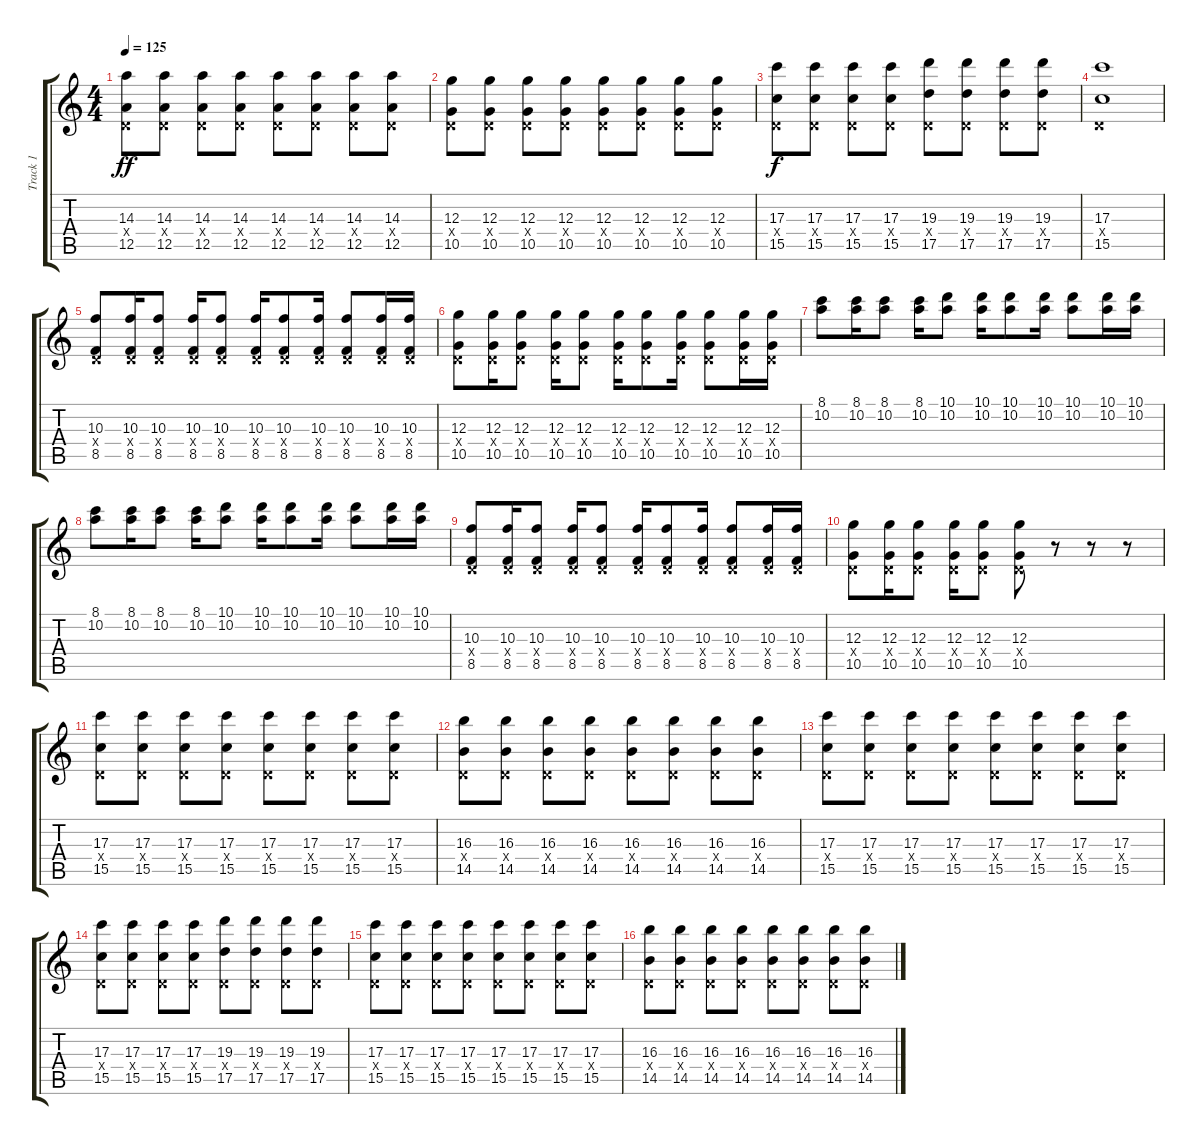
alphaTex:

\track ("Track 1" "Track 1") {instrument distortionguitar}
\staff {score tabs}
\tuning (E4 B3 G3 D3 A2 D2) {hide}
\ts (4 4)
\tempo 125
\clef g2
\ks c
(14.3 0.4{x} 12.5).8{dy ff} (14.3 0.4{x} 12.5).8 (14.3 0.4{x} 12.5).8 (14.3 0.4{x} 12.5).8 (14.3 0.4{x} 12.5).8 (14.3 0.4{x} 12.5).8 (14.3 0.4{x} 12.5).8 (14.3 0.4{x} 12.5).8 |
(12.3 0.4{x} 10.5).8 (12.3 0.4{x} 10.5).8 (12.3 0.4{x} 10.5).8 (12.3 0.4{x} 10.5).8 (12.3 0.4{x} 10.5).8 (12.3 0.4{x} 10.5).8 (12.3 0.4{x} 10.5).8 (12.3 0.4{x} 10.5).8 |
(17.3 0.4{x} 15.5).8{dy f} (17.3 0.4{x} 15.5).8 (17.3 0.4{x} 15.5).8 (17.3 0.4{x} 15.5).8 (19.3 0.4{x} 17.5).8 (19.3 0.4{x} 17.5).8 (19.3 0.4{x} 17.5).8 (19.3 0.4{x} 17.5).8 |
(17.3 0.4{x} 15.5).1 |
(10.3 0.4{x} 8.5).8 (10.3 0.4{x} 8.5).16 (10.3 0.4{x} 8.5).8 (10.3 0.4{x} 8.5).16 (10.3 0.4{x} 8.5).8 (10.3 0.4{x} 8.5).16 (10.3 0.4{x} 8.5).8 (10.3 0.4{x} 8.5).16 (10.3 0.4{x} 8.5).8 (10.3 0.4{x} 8.5).16 (10.3 0.4{x} 8.5).16 |
(12.3 0.4{x} 10.5).8 (12.3 0.4{x} 10.5).16 (12.3 0.4{x} 10.5).8 (12.3 0.4{x} 10.5).16 (12.3 0.4{x} 10.5).8 (12.3 0.4{x} 10.5).16 (12.3 0.4{x} 10.5).8 (12.3 0.4{x} 10.5).16 (12.3 0.4{x} 10.5).8 (12.3 0.4{x} 10.5).16 (12.3 0.4{x} 10.5).16 |
(8.1 10.2).8 (8.1 10.2).16 (8.1 10.2).8 (8.1 10.2).16 (10.1 10.2).8 (10.1 10.2).16 (10.1 10.2).8 (10.1 10.2).16 (10.1 10.2).8 (10.1 10.2).16 (10.1 10.2).16 |
(8.1 10.2).8 (8.1 10.2).16 (8.1 10.2).8 (8.1 10.2).16 (10.1 10.2).8 (10.1 10.2).16 (10.1 10.2).8 (10.1 10.2).16 (10.1 10.2).8 (10.1 10.2).16 (10.1 10.2).16 |
(10.3 0.4{x} 8.5).8 (10.3 0.4{x} 8.5).16 (10.3 0.4{x} 8.5).8 (10.3 0.4{x} 8.5).16 (10.3 0.4{x} 8.5).8 (10.3 0.4{x} 8.5).16 (10.3 0.4{x} 8.5).8 (10.3 0.4{x} 8.5).16 (10.3 0.4{x} 8.5).8 (10.3 0.4{x} 8.5).16 (10.3 0.4{x} 8.5).16 |
(12.3 0.4{x} 10.5).8 (12.3 0.4{x} 10.5).16 (12.3 0.4{x} 10.5).8 (12.3 0.4{x} 10.5).16 (12.3 0.4{x} 10.5).8 (12.3 0.4{x} 10.5).8 r.8 r.8 r.8 |
(17.3 0.4{x} 15.5).8 (17.3 0.4{x} 15.5).8 (17.3 0.4{x} 15.5).8 (17.3 0.4{x} 15.5).8 (17.3 0.4{x} 15.5).8 (17.3 0.4{x} 15.5).8 (17.3 0.4{x} 15.5).8 (17.3 0.4{x} 15.5).8 |
(16.3 0.4{x} 14.5).8 (16.3 0.4{x} 14.5).8 (16.3 0.4{x} 14.5).8 (16.3 0.4{x} 14.5).8 (16.3 0.4{x} 14.5).8 (16.3 0.4{x} 14.5).8 (16.3 0.4{x} 14.5).8 (16.3 0.4{x} 14.5).8 |
(17.3 0.4{x} 15.5).8 (17.3 0.4{x} 15.5).8 (17.3 0.4{x} 15.5).8 (17.3 0.4{x} 15.5).8 (17.3 0.4{x} 15.5).8 (17.3 0.4{x} 15.5).8 (17.3 0.4{x} 15.5).8 (17.3 0.4{x} 15.5).8 |
(17.3 0.4{x} 15.5).8 (17.3 0.4{x} 15.5).8 (17.3 0.4{x} 15.5).8 (17.3 0.4{x} 15.5).8 (19.3 0.4{x} 17.5).8 (19.3 0.4{x} 17.5).8 (19.3 0.4{x} 17.5).8 (19.3 0.4{x} 17.5).8 |
(17.3 0.4{x} 15.5).8 (17.3 0.4{x} 15.5).8 (17.3 0.4{x} 15.5).8 (17.3 0.4{x} 15.5).8 (17.3 0.4{x} 15.5).8 (17.3 0.4{x} 15.5).8 (17.3 0.4{x} 15.5).8 (17.3 0.4{x} 15.5).8 |
(16.3 0.4{x} 14.5).8 (16.3 0.4{x} 14.5).8 (16.3 0.4{x} 14.5).8 (16.3 0.4{x} 14.5).8 (16.3 0.4{x} 14.5).8 (16.3 0.4{x} 14.5).8 (16.3 0.4{x} 14.5).8 (16.3 0.4{x} 14.5).8
